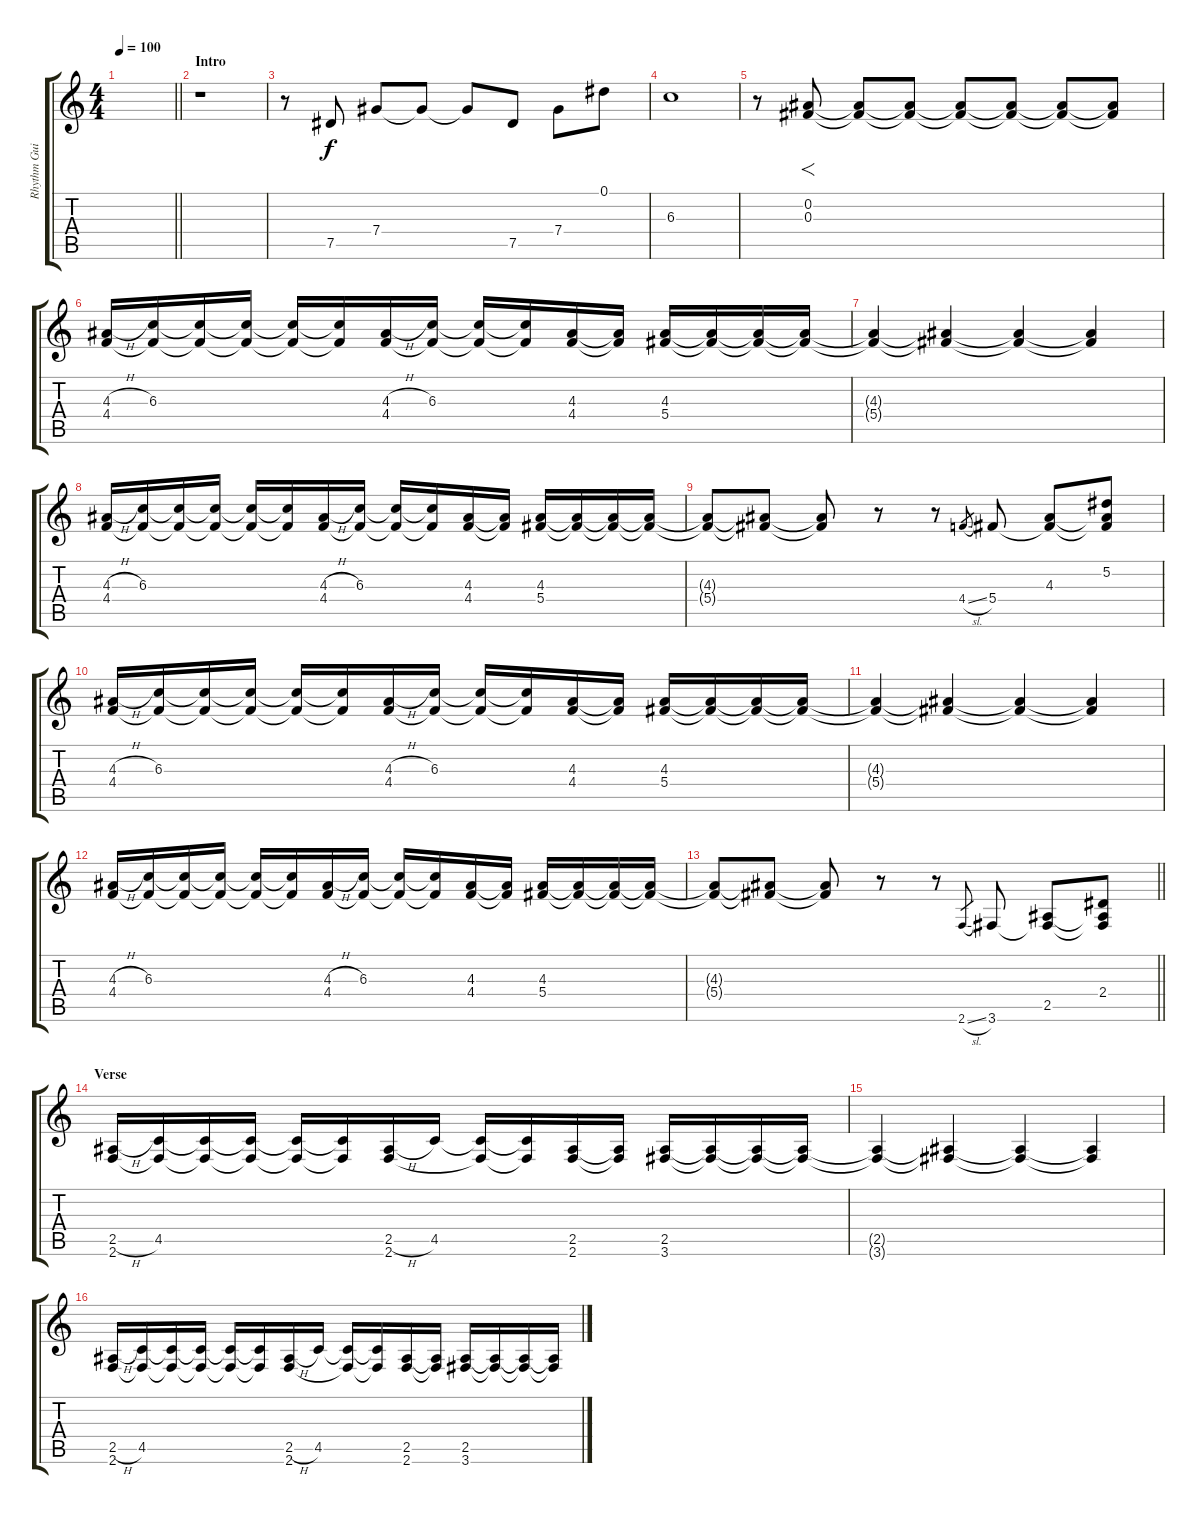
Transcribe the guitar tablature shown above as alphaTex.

\track ("Rhythm Guitar 1" "Rhythm Gui") {instrument overdrivenguitar}
\staff {score tabs}
\tuning (Eb4 Bb3 Gb3 Db3 Ab2 Eb2) {hide}
\ts (4 4)
\tempo 100
\clef g2
\barLineRight lightlight
\ks c
|
\section ("" "Intro")
r.1 |
r.8 7.5.8 7.4.8 7.4{t}.8 7.4{t}.8 7.5.8 7.4.8 0.1.8 |
6.3.1 |
r.8 (0.2 0.3).8{f} (0.2{t} 0.3{t}).8 (0.2{t} 0.3{t}).8 (0.2{t} 0.3{t}).8 (0.2{t} 0.3{t}).8 (0.2{t} 0.3{t}).8 (0.2{t} 0.3{t}).8 |
(4.3{h} 4.4).16 (6.3 4.4{t}).16 (6.3{t} 4.4{t}).16 (6.3{t} 4.4{t}).16 (6.3{t} 4.4{t}).16 (6.3{t} 4.4{t}).16 (4.3{h} 4.4).16 (6.3 4.4{t}).16 (6.3{t} 4.4{t}).16 (6.3{t} 4.4{t}).16 (4.3 4.4).16 (4.3{t} 4.4{t}).16 (4.3 5.4).16 (4.3{t} 5.4{t}).16 (4.3{t} 5.4{t}).16 (4.3{t} 5.4{t}).16 |
(4.3{t} 5.4{t}).4 (4.3{t} 5.4{t}).4 (4.3{t} 5.4{t}).4 (4.3{t} 5.4{t}).4 |
(4.3{h} 4.4).16 (6.3 4.4{t}).16 (6.3{t} 4.4{t}).16 (6.3{t} 4.4{t}).16 (6.3{t} 4.4{t}).16 (6.3{t} 4.4{t}).16 (4.3{h} 4.4).16 (6.3 4.4{t}).16 (6.3{t} 4.4{t}).16 (6.3{t} 4.4{t}).16 (4.3 4.4).16 (4.3{t} 4.4{t}).16 (4.3 5.4).16 (4.3{t} 5.4{t}).16 (4.3{t} 5.4{t}).16 (4.3{t} 5.4{t}).16 |
(4.3{t} 5.4{t}).8 (4.3{t} 5.4{t}).8 (4.3{t} 5.4{t}).8 r.8 r.8 4.4{sl}.8{gr} 5.4.8 (4.3 5.4{t}).8 (5.2 4.3{t} 5.4{t}).8 |
(4.3{h} 4.4).16 (6.3 4.4{t}).16 (6.3{t} 4.4{t}).16 (6.3{t} 4.4{t}).16 (6.3{t} 4.4{t}).16 (6.3{t} 4.4{t}).16 (4.3{h} 4.4).16 (6.3 4.4{t}).16 (6.3{t} 4.4{t}).16 (6.3{t} 4.4{t}).16 (4.3 4.4).16 (4.3{t} 4.4{t}).16 (4.3 5.4).16 (4.3{t} 5.4{t}).16 (4.3{t} 5.4{t}).16 (4.3{t} 5.4{t}).16 |
(4.3{t} 5.4{t}).4 (4.3{t} 5.4{t}).4 (4.3{t} 5.4{t}).4 (4.3{t} 5.4{t}).4 |
(4.3{h} 4.4).16 (6.3 4.4{t}).16 (6.3{t} 4.4{t}).16 (6.3{t} 4.4{t}).16 (6.3{t} 4.4{t}).16 (6.3{t} 4.4{t}).16 (4.3{h} 4.4).16 (6.3 4.4{t}).16 (6.3{t} 4.4{t}).16 (6.3{t} 4.4{t}).16 (4.3 4.4).16 (4.3{t} 4.4{t}).16 (4.3 5.4).16 (4.3{t} 5.4{t}).16 (4.3{t} 5.4{t}).16 (4.3{t} 5.4{t}).16 |
\barLineRight lightlight
(4.3{t} 5.4{t}).8 (4.3{t} 5.4{t}).8 (4.3{t} 5.4{t}).8 r.8 r.8 2.6{sl}.8{gr} 3.6.8 (2.5 3.6{t}).8 (2.4 2.5{t} 3.6{t}).8 |
\section ("" "Verse")
(2.5{h} 2.6).16 (4.5 2.6{t}).16 (4.5{t} 2.6{t}).16 (4.5{t} 2.6{t}).16 (4.5{t} 2.6{t}).16 (4.5{t} 2.6{t}).16 (2.5{h} 2.6).16 4.5.16 (4.5{t} 2.6{t}).16 (4.5{t} 2.6{t}).16 (2.5 2.6).16 (2.5{t} 2.6{t}).16 (2.5 3.6).16 (2.5{t} 3.6{t}).16 (2.5{t} 3.6{t}).16 (2.5{t} 3.6{t}).16 |
(2.5{t} 3.6{t}).4 (2.5{t} 3.6{t}).4 (2.5{t} 3.6{t}).4 (2.5{t} 3.6{t}).4 |
(2.5{h} 2.6).16 (4.5 2.6{t}).16 (4.5{t} 2.6{t}).16 (4.5{t} 2.6{t}).16 (4.5{t} 2.6{t}).16 (4.5{t} 2.6{t}).16 (2.5{h} 2.6).16 4.5.16 (4.5{t} 2.6{t}).16 (4.5{t} 2.6{t}).16 (2.5 2.6).16 (2.5{t} 2.6{t}).16 (2.5 3.6).16 (2.5{t} 3.6{t}).16 (2.5{t} 3.6{t}).16 (2.5{t} 3.6{t}).16
